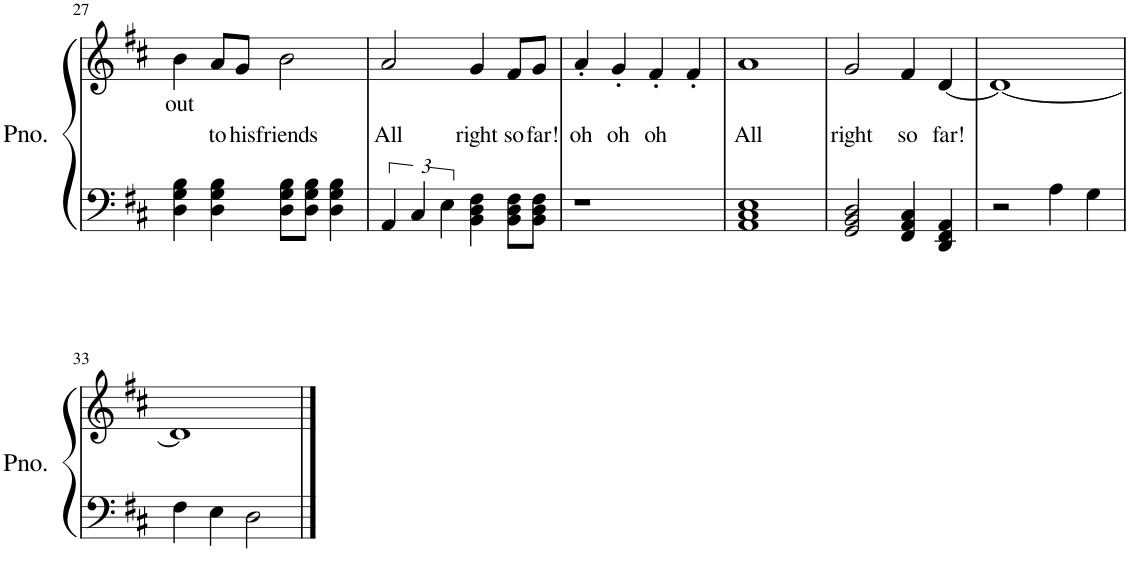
**kern	**kern	**text
*part1	*part1	*part1
*staff2	*staff1	*staff1
*I"Piano	*	*
*I'Pno.	*	*
!!LO:PB:g=z
*clefF4	*clefG2	*
*k[f#c#]	*k[f#c#]	*
*M4/4	*M4/4	*
=27	=27	=27
!	!	!LO:LY:b
4D\ 4G\ 4B\	4b\	out
!	!	!LO:LY:b
4D\ 4G\ 4B\	8a/L	to
!	!	!LO:LY:b
.	8g/J	his
!	!	!LO:LY:b
8D\ 8G\ 8B\L	2b\	friends
8D\ 8G\ 8B\J	.	.
4D\ 4G\ 4B\	.	.
=28	=28	=28
!	!	!LO:LY:b
6AA/	2a/	All
6C#/	.	.
6E\	.	.
!	!	!LO:LY:b
4BB\ 4D\ 4F#\	4g/	right
!	!	!LO:LY:b
8BB\ 8D\ 8F#\L	8f#/L	so
!	!	!LO:LY:b
8BB\ 8D\ 8F#\J	8g/J	far!
=29	=29	=29
!	!	!LO:LY:b
1r	4a'/	oh
!	!	!LO:LY:b
.	4g'/	oh
!	!	!LO:LY:b
.	4f#'/	oh
.	4f#'/	.
=30	=30	=30
!	!	!LO:LY:b
1AA 1C# 1E	1a	All
=31	=31	=31
!	!	!LO:LY:b
2GG/ 2BB/ 2D/	2g/	right
!	!	!LO:LY:b
4FF#/ 4AA/ 4C#/	4f#/	so
!	!	!LO:LY:b
4DD/ 4FF#/ 4AA/	[4d/	far!
=32	=32	=32
2r	1d_	.
4A\	.	.
4G\	.	.
!!LO:LB:g=z
=33	=33	=33
4F#\	1d]	.
4E\	.	.
2D\	.	.
==	==	==
*-	*-	*-
